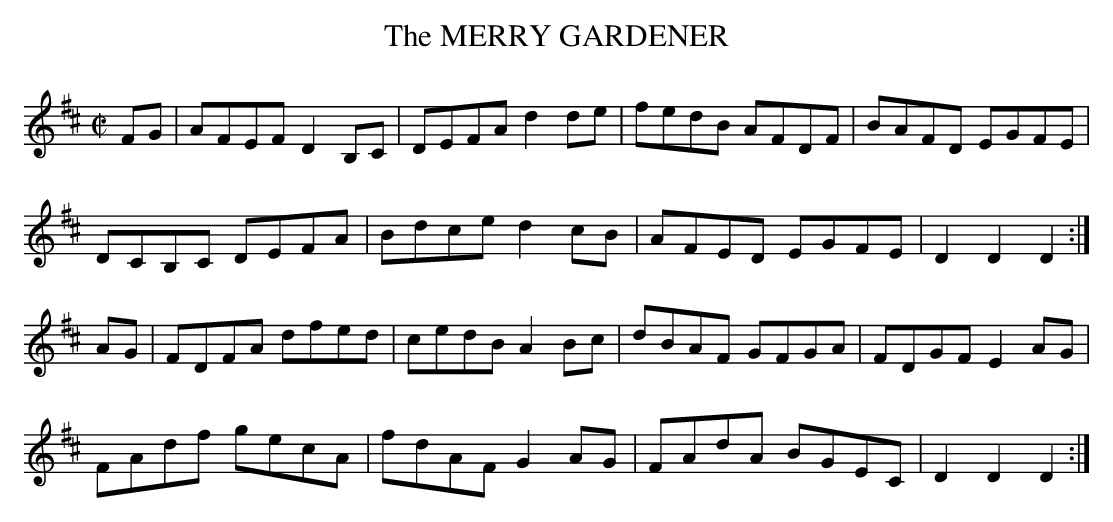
X:1
T:MERRY GARDENER, The
M:C|
L:1/8
K:D % source key = F
FG|AFEF D2B,C|DEFA d2de|fedB AFDF|BAFD EGFE|
DCB,C DEFA|Bdce d2cB|AFED EGFE|D2D2D2:|
AG|FDFA dfed|cedB A2Bc|dBAF GFGA|FDGF E2AG|
FAdf gecA|fdAF G2AG|FAdA BGEC|D2D2D2:|
